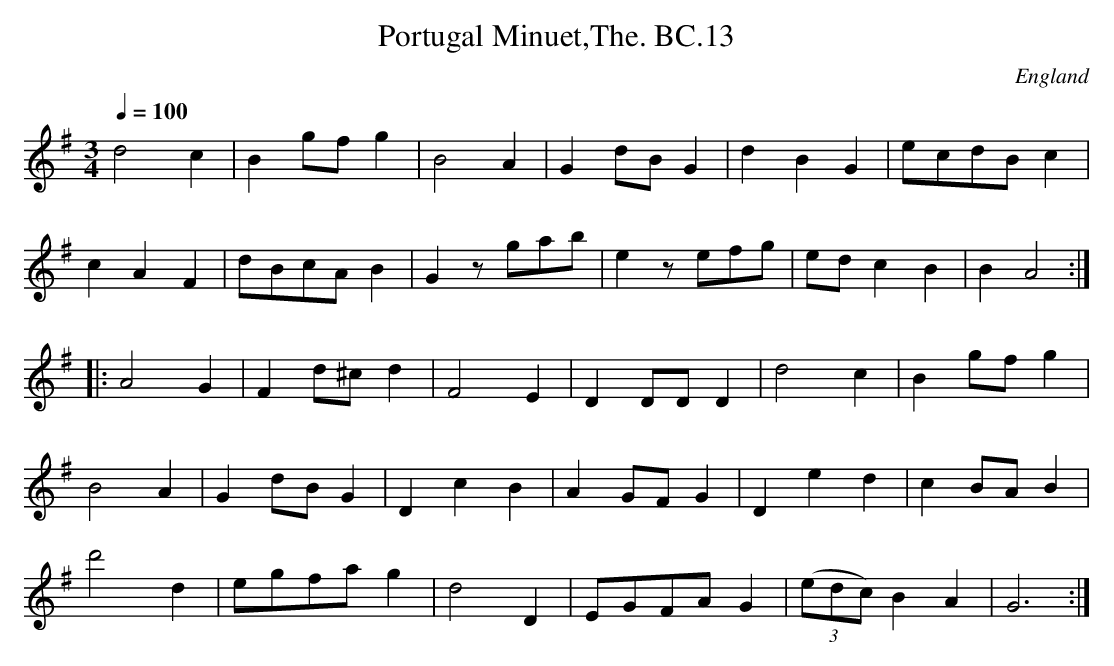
X:1
T:Portugal Minuet,The. BC.13
L:1/4
M:3/4
O:England
Q:1/4=100
K:G
d2 c|B g/f/ g|B2 A|G d/B/ G|d B G|e/c/d/B/ c|!
c A F|d/B/c/A/ B|G z/ g/a/b/|e z/ e/f/g/|e/d/ c B|B A2:|!
|:A2 G|F d/^c/ d|F2 E|D D/D/ D|d2 c|B g/f/ g|!
B2 A|G d/B/ G|D c B|A G/F/ G|D e d|c B/A/ B|!
d'2 d|e/g/f/a/ g|d2 D|E/G/F/A/ G|((3e/d/c/) B A|G3:|
